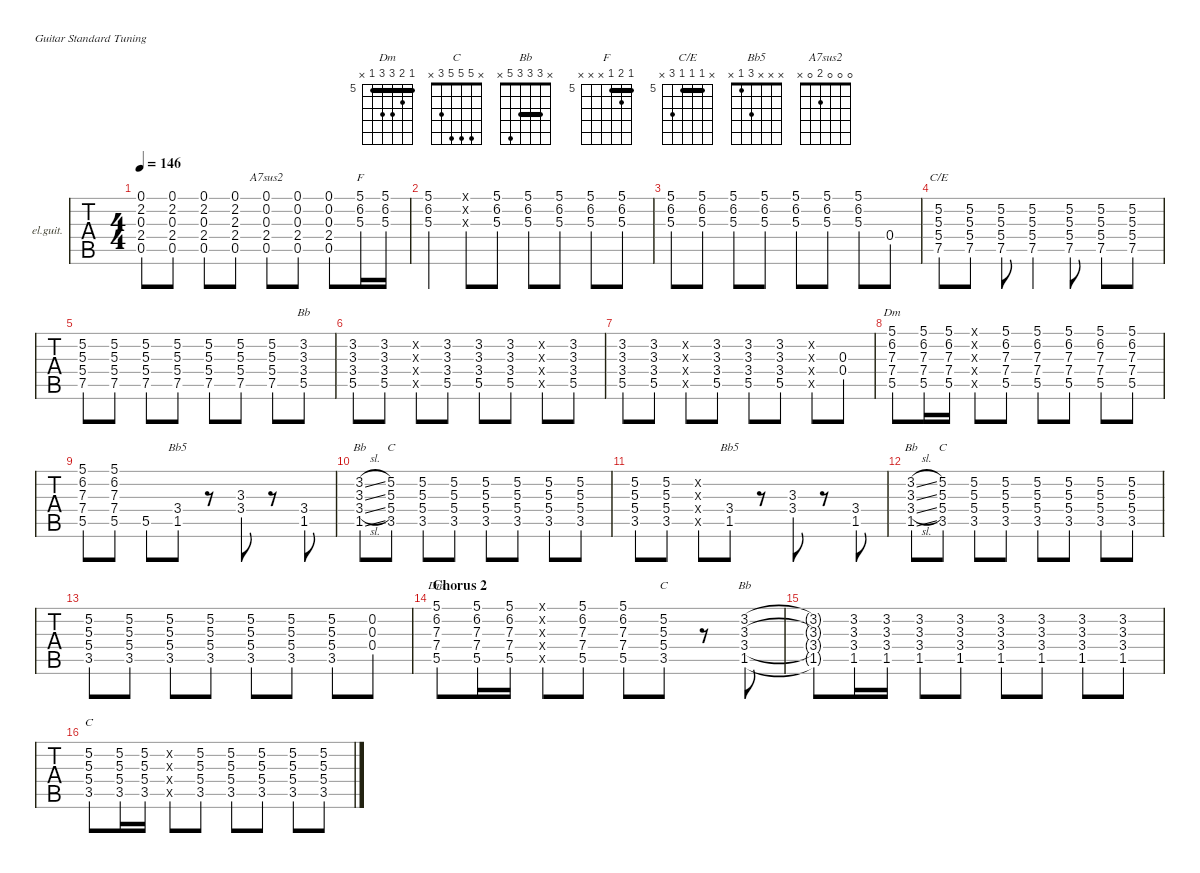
\hideDynamics
\bracketExtendMode nobrackets
\firstSystemTrackNameOrientation horizontal
\otherSystemsTrackNameOrientation horizontal
\track ("David - Strat" "el.guit.") {instrument electricguitarclean}
\staff {tabs}
\tuning (E4 B3 G3 D3 A2 E2)
\chord ("Dm" 5 6 7 7 5 x) {firstfret 5 showfingering false barre 5}
\chord ("C" x 5 5 5 3 x) {showfingering false}
\chord ("Bb" x 3 3 3 1 x) {showfingering false}
\chord ("F" 5 6 5 x x x) {firstfret 5 showfingering false barre 5}
\chord ("C/E" x 5 5 5 7 x) {firstfret 5 showfingering false barre (5 5)}
\chord ("Bb5" x x x 3 1 x) {showfingering false}
\chord ("Bb" x 3 3 3 5 x) {showfingering false barre (3 3)}
\chord ("A7sus2" 0 0 0 2 0 x) {showfingering false}
\ts (4 4)
\scale
1.0486
\tempo 146
\accidentals auto
\clef g2
\ottava regular
\simile none
\ks dminor
(0.1{acc forcenatural} 2.2{acc b} 0.3{acc forcenatural} 2.4{acc forcenatural} 0.5{acc forcenatural}).8{dy ff} (0.1{acc forcenatural} 2.2{acc b} 0.3{acc forcenatural} 2.4{acc forcenatural} 0.5{acc forcenatural}).8 (0.1{st acc forcenatural} 2.2{st acc b} 0.3{st acc forcenatural} 2.4{st acc forcenatural} 0.5{st acc forcenatural}).8 (0.1{acc forcenatural} 2.2{acc b} 2.3{acc forcenatural} 2.4{acc forcenatural} 0.5{acc forcenatural}).8 (0.5{acc forcenatural} 2.4{acc forcenatural} 0.3{acc forcenatural} 0.2{acc forcenatural} 0.1{acc forcenatural}).8{ch "A7sus2" beam Up} (0.5{acc forcenatural} 2.4{acc forcenatural} 0.3{acc forcenatural} 0.2{acc forcenatural} 0.1{acc forcenatural}).8{beam Up} (0.5{acc forcenatural} 2.4{acc forcenatural} 0.3{acc forcenatural} 0.2{acc forcenatural} 0.1{acc forcenatural}).8{beam Up} (5.1{acc forcenatural} 6.2{acc forcenatural} 5.3{acc forcenatural}).16{ch "F" dy f beam Up} (5.1{acc forcenatural} 6.2{acc forcenatural} 5.3{acc forcenatural}).16{beam Up} |
(5.1{acc forcenatural} 6.2{acc forcenatural} 5.3{acc forcenatural}).4{beam Down} (1.1{x acc forcenatural} 1.2{x acc forcenatural} 2.3{x acc forcenatural}).8{beam Down} (5.1{acc forcenatural} 6.2{acc forcenatural} 5.3{acc forcenatural}).8{beam Down} (5.1{acc forcenatural} 6.2{acc forcenatural} 5.3{acc forcenatural}).8{beam Down} (5.1{acc forcenatural} 6.2{acc forcenatural} 5.3{acc forcenatural}).8{beam Down} (5.1{acc forcenatural} 6.2{acc forcenatural} 5.3{acc forcenatural}).8{beam Down} (5.1{acc forcenatural} 6.2{acc forcenatural} 5.3{acc forcenatural}).8{beam Down} |
(5.1{acc forcenatural} 6.2{acc forcenatural} 5.3{acc forcenatural}).8{beam Down} (5.1{acc forcenatural} 6.2{acc forcenatural} 5.3{acc forcenatural}).8{beam Down} (5.1{st acc forcenatural} 6.2{st acc forcenatural} 5.3{st acc forcenatural}).8{beam Down} (5.1{acc forcenatural} 6.2{acc forcenatural} 5.3{acc forcenatural}).8{beam Down} (5.1{acc forcenatural} 6.2{acc forcenatural} 5.3{acc forcenatural}).8{beam Down} (5.1{acc forcenatural} 6.2{acc forcenatural} 5.3{acc forcenatural}).8{beam Down} (5.1{acc forcenatural} 6.2{acc forcenatural} 5.3{acc forcenatural}).8{beam Down} 0.4{acc forcenatural}.8{beam Down} |
(5.2{acc forcenatural} 5.3{acc forcenatural} 5.4{acc forcenatural} 7.5{acc forcenatural}).8{ch "C/E" beam Up} (5.2{acc forcenatural} 5.3{acc forcenatural} 5.4{acc forcenatural} 7.5{acc forcenatural}).8{beam Up} (5.2{st acc forcenatural} 5.3{st acc forcenatural} 5.4{st acc forcenatural} 7.5{st acc forcenatural}).8{beam Up} (5.2{acc forcenatural} 5.3{acc forcenatural} 5.4{acc forcenatural} 7.5{acc forcenatural}).4{beam Up} (5.2{acc forcenatural} 5.3{acc forcenatural} 5.4{acc forcenatural} 7.5{acc forcenatural}).8{beam Up} (5.2{acc forcenatural} 5.3{acc forcenatural} 5.4{acc forcenatural} 7.5{acc forcenatural}).8{beam Up} (5.2{acc forcenatural} 5.3{acc forcenatural} 5.4{acc forcenatural} 7.5{acc forcenatural}).8{beam Up} |
(5.2{acc forcenatural} 5.3{acc forcenatural} 5.4{acc forcenatural} 7.5{acc forcenatural}).8{beam Up} (5.2{acc forcenatural} 5.3{acc forcenatural} 5.4{acc forcenatural} 7.5{acc forcenatural}).8{beam Up} (5.2{acc forcenatural} 5.3{acc forcenatural} 5.4{acc forcenatural} 7.5{acc forcenatural}).8{beam Up} (5.2{acc forcenatural} 5.3{acc forcenatural} 5.4{acc forcenatural} 7.5{acc forcenatural}).8{beam Up} (5.2{acc forcenatural} 5.3{acc forcenatural} 5.4{acc forcenatural} 7.5{acc forcenatural}).8{beam Up} (5.2{acc forcenatural} 5.3{acc forcenatural} 5.4{acc forcenatural} 7.5{acc forcenatural}).8{beam Up} (5.2{acc forcenatural} 5.3{acc forcenatural} 5.4{acc forcenatural} 7.5{acc forcenatural}).8{beam Up} (3.2{acc forcenatural} 3.3{acc b} 3.4{acc forcenatural} 5.5{acc forcenatural}).8{ch "Bb"} |
(3.2{acc forcenatural} 3.3{acc b} 3.4{acc forcenatural} 5.5{acc forcenatural}).8 (3.2{acc forcenatural} 3.3{acc b} 3.4{acc forcenatural} 5.5{acc forcenatural}).8 (3.2{st x acc forcenatural} 3.3{st x acc b} 3.4{st x acc forcenatural} 5.5{st x acc forcenatural}).8 (3.2{acc forcenatural} 3.3{acc b} 3.4{acc forcenatural} 5.5{acc forcenatural}).8 (3.2{acc forcenatural} 3.3{acc b} 3.4{acc forcenatural} 5.5{acc forcenatural}).8 (3.2{acc forcenatural} 3.3{acc b} 3.4{acc forcenatural} 5.5{acc forcenatural}).8 (3.2{x acc forcenatural} 3.3{x acc b} 3.4{x acc forcenatural} 5.5{x acc forcenatural}).8 (3.2{acc forcenatural} 3.3{acc b} 3.4{acc forcenatural} 5.5{acc forcenatural}).8 |
(3.2{acc forcenatural} 3.3{acc b} 3.4{acc forcenatural} 5.5{acc forcenatural}).8 (3.2{acc forcenatural} 3.3{acc b} 3.4{acc forcenatural} 5.5{acc forcenatural}).8 (3.2{x acc forcenatural} 3.3{x acc b} 3.4{x acc forcenatural} 5.5{x acc forcenatural}).8 (3.2{acc forcenatural} 3.3{acc b} 3.4{acc forcenatural} 5.5{acc forcenatural}).8 (3.2{acc forcenatural} 3.3{acc b} 3.4{acc forcenatural} 5.5{acc forcenatural}).8 (3.2{acc forcenatural} 3.3{acc b} 3.4{acc forcenatural} 5.5{acc forcenatural}).8 (3.2{st x acc forcenatural} 3.3{st x acc b} 3.4{st x acc forcenatural} 5.5{st x acc forcenatural}).8 (0.3{acc forcenatural} 0.4{acc forcenatural}).8{beam Up} |
\scale
1.12602 (5.1{acc forcenatural} 6.2{acc forcenatural} 7.3{acc forcenatural} 7.4{acc forcenatural} 5.5{acc forcenatural}).8{ch "Dm" beam Down} (5.1{acc forcenatural} 6.2{acc forcenatural} 7.3{acc forcenatural} 7.4{acc forcenatural} 5.5{acc forcenatural}).16{beam Down} (5.1{acc forcenatural} 6.2{acc forcenatural} 7.3{acc forcenatural} 7.4{acc forcenatural} 5.5{acc forcenatural}).16{beam Down} (5.1{st x acc forcenatural} 6.2{st x acc forcenatural} 7.3{st x acc forcenatural} 7.4{st x acc forcenatural} 5.5{st x acc forcenatural}).8{beam Down} (5.1{acc forcenatural} 6.2{acc forcenatural} 7.3{acc forcenatural} 7.4{acc forcenatural} 5.5{acc forcenatural}).8{beam Down} (5.1{acc forcenatural} 6.2{acc forcenatural} 7.3{acc forcenatural} 7.4{acc forcenatural} 5.5{acc forcenatural}).8{beam Down} (5.1{acc forcenatural} 6.2{acc forcenatural} 7.3{acc forcenatural} 7.4{acc forcenatural} 5.5{acc forcenatural}).8{beam Down} (5.1{acc forcenatural} 6.2{acc forcenatural} 7.3{acc forcenatural} 7.4{acc forcenatural} 5.5{acc forcenatural}).8{beam Down} (5.1{acc forcenatural} 6.2{acc forcenatural} 7.3{acc forcenatural} 7.4{acc forcenatural} 5.5{acc forcenatural}).8{beam Down} |
\scale
0.849212 (5.1{acc forcenatural} 6.2{acc forcenatural} 7.3{acc forcenatural} 7.4{acc forcenatural} 5.5{acc forcenatural}).8{beam Down} (5.1{acc forcenatural} 6.2{acc forcenatural} 7.3{acc forcenatural} 7.4{acc forcenatural} 5.5{acc forcenatural}).8{beam Down} 5.5{st acc forcenatural}.8{beam Up} (3.4{st acc forcenatural} 1.5{st acc b}).8{ch "Bb5"} r.8{beam Up} (3.3{st acc b} 3.4{st acc forcenatural}).8 r.8{beam Up} (3.4{acc forcenatural} 1.5{acc b}).8 |
\scale
1.02476 (3.2{sl acc forcenatural} 3.3{sl acc b} 3.4{sl acc forcenatural} 1.5{sl acc b}).8{ch "Bb"} (5.2{acc forcenatural} 5.3{acc forcenatural} 5.4{acc forcenatural} 3.5{acc forcenatural}).8{ch "C" beam Up} (5.2{acc forcenatural} 5.3{acc forcenatural} 5.4{acc forcenatural} 3.5{acc forcenatural}).8{beam Up} (5.2{acc forcenatural} 5.3{acc forcenatural} 5.4{acc forcenatural} 3.5{acc forcenatural}).8{beam Up} (5.2{acc forcenatural} 5.3{acc forcenatural} 5.4{acc forcenatural} 3.5{acc forcenatural}).8{beam Up} (5.2{acc forcenatural} 5.3{acc forcenatural} 5.4{acc forcenatural} 3.5{acc forcenatural}).8{beam Up} (5.2{st acc forcenatural} 5.3{st acc forcenatural} 5.4{st acc forcenatural} 3.5{st acc forcenatural}).8{beam Up} (5.2{acc forcenatural} 5.3{acc forcenatural} 5.4{acc forcenatural} 3.5{acc forcenatural}).8{beam Up} |
(5.2{acc forcenatural} 5.3{acc forcenatural} 5.4{acc forcenatural} 3.5{acc forcenatural}).8{beam Up} (5.2{acc forcenatural} 5.3{acc forcenatural} 5.4{acc forcenatural} 3.5{acc forcenatural}).8{beam Up} (5.2{x acc forcenatural} 5.3{x acc forcenatural} 5.4{x acc forcenatural} 3.5{x acc forcenatural}).8{beam Up} (3.4{acc forcenatural} 1.5{acc b}).8{ch "Bb5"} r.8{beam Up} (3.3{st acc b} 3.4{st acc forcenatural}).8 r.8{beam Up} (3.4{acc forcenatural} 1.5{acc b}).8 |
(3.2{sl acc forcenatural} 3.3{sl acc b} 3.4{sl acc forcenatural} 1.5{sl acc b}).8{ch "Bb"} (5.2{acc forcenatural} 5.3{acc forcenatural} 5.4{acc forcenatural} 3.5{acc forcenatural}).8{ch "C" beam Up} (5.2{acc forcenatural} 5.3{acc forcenatural} 5.4{acc forcenatural} 3.5{acc forcenatural}).8{beam Up} (5.2{acc forcenatural} 5.3{acc forcenatural} 5.4{acc forcenatural} 3.5{acc forcenatural}).8{beam Up} (5.2{acc forcenatural} 5.3{acc forcenatural} 5.4{acc forcenatural} 3.5{acc forcenatural}).8{beam Up} (5.2{acc forcenatural} 5.3{acc forcenatural} 5.4{acc forcenatural} 3.5{acc forcenatural}).8{beam Up} (5.2{st acc forcenatural} 5.3{st acc forcenatural} 5.4{st acc forcenatural} 3.5{st acc forcenatural}).8{beam Up} (5.2{acc forcenatural} 5.3{acc forcenatural} 5.4{acc forcenatural} 3.5{acc forcenatural}).8{beam Up} |
(5.2{acc forcenatural} 5.3{acc forcenatural} 5.4{acc forcenatural} 3.5{acc forcenatural}).8{beam Up} (5.2{acc forcenatural} 5.3{acc forcenatural} 5.4{acc forcenatural} 3.5{acc forcenatural}).8{beam Up} (5.2{acc forcenatural} 5.3{acc forcenatural} 5.4{acc forcenatural} 3.5{acc forcenatural}).8{beam Up} (5.2{acc forcenatural} 5.3{acc forcenatural} 5.4{acc forcenatural} 3.5{acc forcenatural}).8{beam Up} (5.2{acc forcenatural} 5.3{acc forcenatural} 5.4{acc forcenatural} 3.5{acc forcenatural}).8{beam Up} (5.2{acc forcenatural} 5.3{acc forcenatural} 5.4{acc forcenatural} 3.5{acc forcenatural}).8{beam Up} (5.2{acc forcenatural} 5.3{acc forcenatural} 5.4{acc forcenatural} 3.5{acc forcenatural}).8{beam Up} (0.2{acc forcenatural} 0.3{acc forcenatural} 0.4{acc forcenatural}).8{beam Up} |
\section ("" "Chorus 2")
(5.5{acc forcenatural} 7.4{acc forcenatural} 7.3{acc forcenatural} 6.2{acc forcenatural} 5.1{acc forcenatural}).8{ch "Dm" dy ff beam Down} (5.5{acc forcenatural} 7.4{acc forcenatural} 7.3{acc forcenatural} 6.2{acc forcenatural} 5.1{acc forcenatural}).16{beam Down} (5.5{acc forcenatural} 7.4{acc forcenatural} 7.3{acc forcenatural} 6.2{acc forcenatural} 5.1{acc forcenatural}).16{beam Down} (5.5{st x acc forcenatural} 7.4{st x acc forcenatural} 7.3{st x acc forcenatural} 6.2{st x acc forcenatural} 5.1{st x acc forcenatural}).8{beam Down} (5.5{acc forcenatural} 7.4{acc forcenatural} 7.3{acc forcenatural} 6.2{acc forcenatural} 5.1{acc forcenatural}).8{beam Down} (5.5{acc forcenatural} 7.4{acc forcenatural} 7.3{acc forcenatural} 6.2{acc forcenatural} 5.1{acc forcenatural}).8{beam Up} (3.5{acc forcenatural} 5.4{acc forcenatural} 5.3{acc forcenatural} 5.2{acc forcenatural}).8{ch "C" beam Up} r.8{beam Up} (1.5{acc b} 3.4{acc forcenatural} 3.2{acc forcenatural} 3.3{acc b}).8{ch "Bb"} |
(1.5{t acc b} 3.4{t acc forcenatural} 3.2{t acc forcenatural} 3.3{t acc b}).8 (1.5{acc b} 3.4{acc forcenatural} 3.2{acc forcenatural} 3.3{acc b}).16 (1.5{acc b} 3.4{acc forcenatural} 3.2{acc forcenatural} 3.3{acc b}).16 (1.5{acc b} 3.4{acc forcenatural} 3.2{acc forcenatural} 3.3{acc b}).8 (1.5{acc b} 3.4{acc forcenatural} 3.2{acc forcenatural} 3.3{acc b}).8 (1.5{acc b} 3.4{acc forcenatural} 3.2{acc forcenatural} 3.3{acc b}).8 (1.5{acc b} 3.4{acc forcenatural} 3.2{acc forcenatural} 3.3{acc b}).8 (1.5{acc b} 3.4{acc forcenatural} 3.2{acc forcenatural} 3.3{acc b}).8 (1.5{acc b} 3.4{acc forcenatural} 3.2{acc forcenatural} 3.3{acc b}).8 |
(3.5{acc forcenatural} 5.4{acc forcenatural} 5.3{acc forcenatural} 5.2{acc forcenatural}).8{ch "C" beam Up} (3.5{acc forcenatural} 5.4{acc forcenatural} 5.3{acc forcenatural} 5.2{acc forcenatural}).16{beam Up} (3.5{acc forcenatural} 5.4{acc forcenatural} 5.3{acc forcenatural} 5.2{acc forcenatural}).16{beam Up} (3.5{st x acc forcenatural} 5.4{st x acc forcenatural} 5.3{st x acc forcenatural} 5.2{st x acc forcenatural}).8{beam Up} (3.5{acc forcenatural} 5.4{acc forcenatural} 5.3{acc forcenatural} 5.2{acc forcenatural}).8{beam Up} (3.5{acc forcenatural} 5.4{acc forcenatural} 5.3{acc forcenatural} 5.2{acc forcenatural}).8{beam Up} (3.5{acc forcenatural} 5.4{acc forcenatural} 5.3{acc forcenatural} 5.2{acc forcenatural}).8{beam Up} (3.5{acc forcenatural} 5.4{acc forcenatural} 5.3{acc forcenatural} 5.2{acc forcenatural}).8{beam Up} (3.5{acc forcenatural} 5.4{acc forcenatural} 5.3{acc forcenatural} 5.2{acc forcenatural}).8{beam Up}
